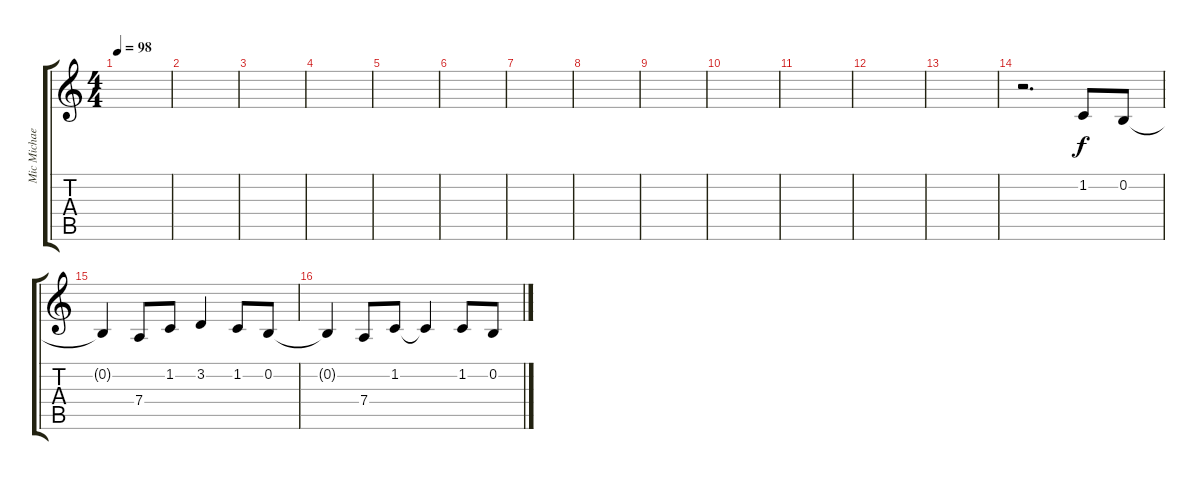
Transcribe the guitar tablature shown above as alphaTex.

\track ("Mic Michaeli" "Mic Michae") {instrument synthstrings1}
\staff {score tabs}
\tuning (E4 B3 G3 D3 A2 E2) {hide}
\ts (4 4)
\tempo 98
\clef g2
\ks c
|
|
|
|
|
|
|
|
|
|
|
|
|
r.2{d} 1.2.8{volume 16} 0.2.8 |
0.2{t}.4 7.4.8 1.2.8 3.2.4 1.2.8 0.2.8 |
0.2{t}.4 7.4.8 1.2.8 1.2{t}.4 1.2.8 0.2.8
